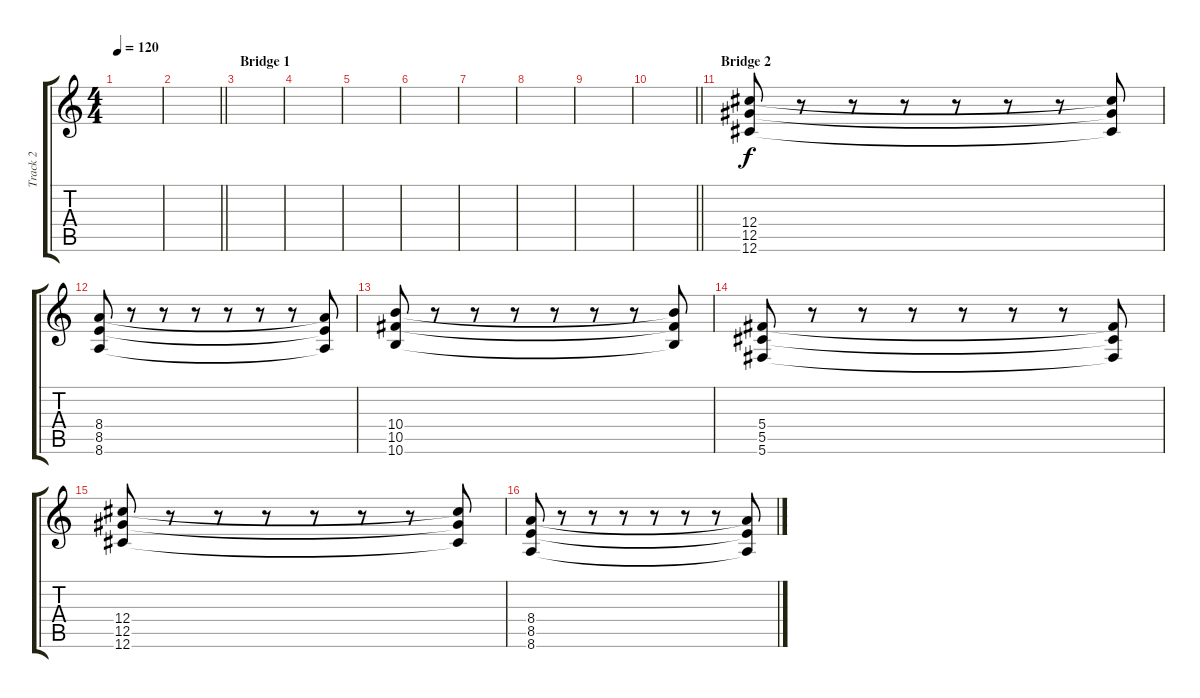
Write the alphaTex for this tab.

\track ("Track 2" "Track 2") {instrument distortionguitar}
\staff {score tabs}
\tuning (Eb4 Bb3 Gb3 Db3 Ab2 Db2) {hide}
\ts (4 4)
\tempo 120
\clef g2
\ks c
|
\barLineRight lightlight
|
\section ("" "Bridge 1")
|
|
|
|
|
|
|
\barLineRight lightlight
|
\section ("" "Bridge 2")
(12.4 12.5 12.6).8 r.8 r.8 r.8 r.8 r.8 r.8 (12.4{t} 12.5{t} 12.6{t}).8 |
(8.4 8.5 8.6).8 r.8 r.8 r.8 r.8 r.8 r.8 (8.4{t} 8.5{t} 8.6{t}).8 |
(10.4 10.5 10.6).8 r.8 r.8 r.8 r.8 r.8 r.8 (10.4{t} 10.5{t} 10.6{t}).8 |
(5.4 5.5 5.6).8 r.8 r.8 r.8 r.8 r.8 r.8 (5.4{t} 5.5{t} 5.6{t}).8 |
(12.4 12.5 12.6).8 r.8 r.8 r.8 r.8 r.8 r.8 (12.4{t} 12.5{t} 12.6{t}).8 |
(8.4 8.5 8.6).8 r.8 r.8 r.8 r.8 r.8 r.8 (8.4{t} 8.5{t} 8.6{t}).8
